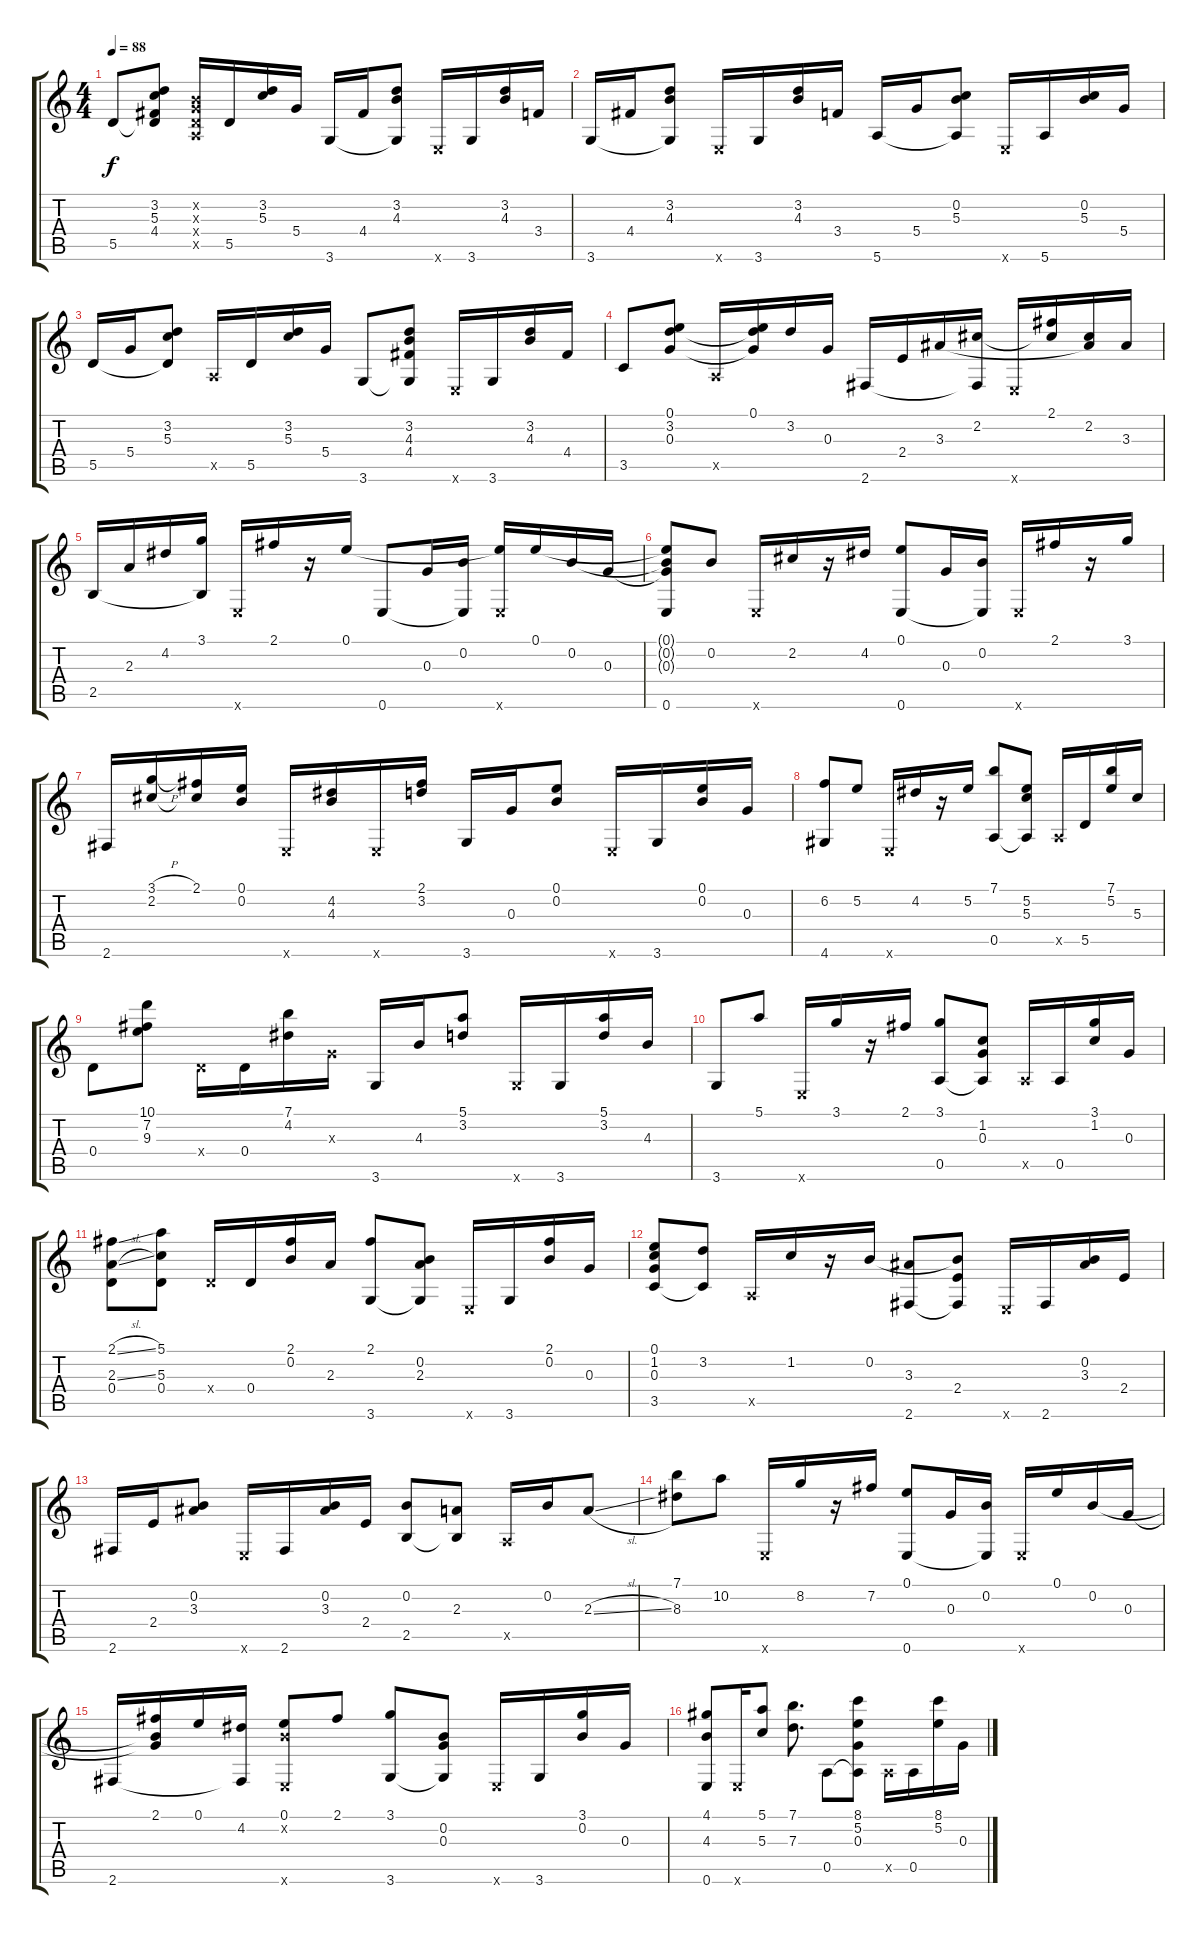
\track "" {instrument acousticguitarsteel}
\staff {score tabs}
\tuning (E4 B3 G3 D3 A2 E2) {hide}
\ts (4 4)
\tempo 88
\clef g2
\ks c
5.5.8{dy f} (3.2 5.3 4.4 5.5{t}).8 (0.2{x} 0.3{x} 0.4{x} 0.5{x}).16 5.5.16 (3.2 5.3).16 5.4.16 3.6.16 4.4.16 (3.2 4.3 3.6{t}).8 0.6{x}.16 3.6.16 (3.2 4.3).16 3.4.16 |
3.6.16 4.4.16 (3.2 4.3 3.6{t}).8 0.6{x}.16 3.6.16 (3.2 4.3).16 3.4.16 5.6.16 5.4.16 (0.2 5.3 5.6{t}).8 0.6{x}.16 5.6.16 (0.2 5.3).16 5.4.16 |
5.5.16 5.4.16 (3.2 5.3 5.5{t}).8 0.5{x}.16 5.5.16 (3.2 5.3).16 5.4.16 3.6.8 (3.2 4.3 4.4 3.6{t}).8 0.6{x}.16 3.6.16 (3.2 4.3).16 4.4.16 |
3.5.8 (0.1 3.2 0.3).8 0.5{x}.16 (0.1 3.2{t} 0.3{t}).16 3.2.16 0.3.16 2.6.16 2.4.16 3.3.16 (2.2 2.6{t}).16 0.6{x}.16 (2.1 2.2{t}).16 (2.2 3.3{t}).16 3.3.16 |
2.5.16 2.3.16 4.2.16 (3.1 2.5{t}).16 0.6{x}.16 2.1.16 r.16 0.1.16 0.6.8 0.3.16 (0.2 0.6{t}).16 (0.1{t} 0.6{x}).16 0.1.16 0.2.16 0.3.16 |
(0.1{t} 0.2{t} 0.3{t} 0.6).8 0.2.8 0.6{x}.16 2.2.16 r.16 4.2.16 (0.1 0.6).8 0.3.16 (0.2 0.6{t}).16 0.6{x}.16 2.1.16 r.16 3.1.16 |
2.6.16 (3.1{h} 2.2).16 (2.1 2.2{t}).16 (0.1 0.2).16 0.6{x}.16 (4.2 4.3).16 0.6{x}.16 (2.1 3.2).16 3.6.16 0.3.16 (0.1 0.2).8 0.6{x}.16 3.6.16 (0.1 0.2).16 0.3.16 |
(6.2 4.6).8 5.2.8 0.6{x}.16 4.2.16 r.16 5.2.16 (7.1 0.5).8 (5.2 5.3 0.5{t}).8 0.5{x}.16 5.5.16 (7.1 5.2).16 5.3.16 |
0.4.8 (10.1 7.2 9.3).8 0.4{x}.16 0.4.16 (7.1 4.2).16 0.3{x}.16 3.6.16 4.3.16 (5.1 3.2).8 3.6{x}.16 3.6.16 (5.1 3.2).16 4.3.16 |
3.6.8 5.1.8 0.6{x}.16 3.1.16 r.16 2.1.16 (3.1 0.5).8 (1.2 0.3 0.5{t}).8 0.5{x}.16 0.5.16 (3.1 1.2).16 0.3.16 |
(2.1{sl} 2.3{sl} 0.4).8 (5.1 5.3 0.4).8 0.4{x}.16 0.4.16 (2.1 0.2).16 2.3.16 (2.1 3.6).8 (0.2 2.3 3.6{t}).8 0.6{x}.16 3.6.16 (2.1 0.2).16 0.3.16 |
(0.1 1.2 0.3 3.5).8 (3.2 3.5{t}).8 0.5{x}.16 1.2.16 r.16 0.2.16 (3.3 2.6).8 (0.2{t} 2.4 2.6{t}).8 0.6{x}.16 2.6.16 (0.2 3.3).16 2.4.16 |
2.6.16 2.4.16 (0.2 3.3).8 0.6{x}.16 2.6.16 (0.2 3.3).16 2.4.16 (0.2 2.5).8 (2.3 2.5{t}).8 0.5{x}.16 0.2.16 2.3{sl}.8 |
(7.1 8.3).8 10.2.8 0.6{x}.16 8.2.16 r.16 7.2.16 (0.1 0.6).8 0.3.16 (0.2 0.6{t}).16 0.6{x}.16 0.1.16 0.2.16 0.3.16 |
2.6.16 (2.1 0.2{t} 0.3{t}).16 0.1.16 (4.2 2.6{t}).16 (0.1 0.2{x} 0.6{x}).8 2.1.8 (3.1 3.6).8 (0.2 0.3 3.6{t}).8 0.6{x}.16 3.6.16 (3.1 0.2).16 0.3.16 |
(4.1 4.3 0.6).8 0.6{x}.16 (5.1 5.3).8 (7.1 7.3).8{d} 0.5.8 (8.1 5.2 0.3 0.5{t}).8 0.5{x}.16 0.5.16 (8.1 5.2).16 0.3.16
